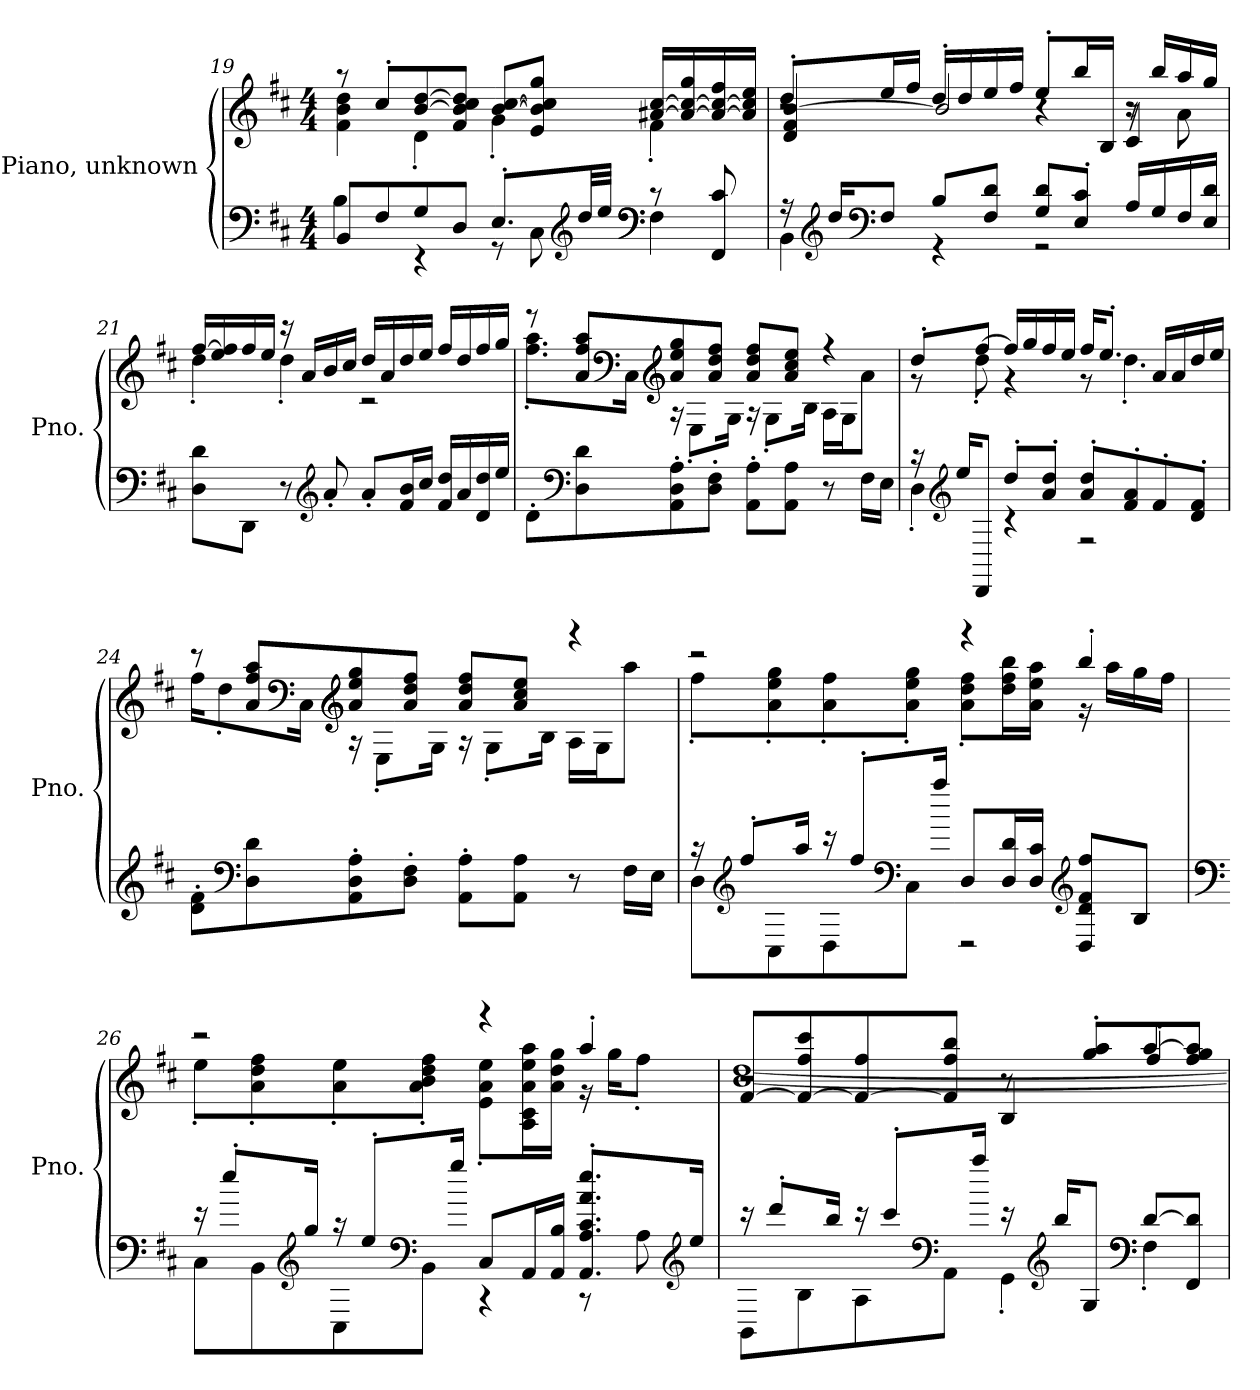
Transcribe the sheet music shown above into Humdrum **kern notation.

**kern	**kern
*part1	*part1
*staff2	*staff1
*I"Piano, unknown	*
*I'Pno.	*
!!LO:LB:g=z
*clefF4	*clefG2
*k[f#c#]	*k[f#c#]
*M4/4	*M4/4
=19	=19
*^	*^
8BB/L	4B\	8r	4f#\ 4b\ 4dd\
8F#/	.	8cc#'/L	.
8G/	4r	[8b/ [8dd/	4d'\
8D/J	.	8f#/ 8b/] 8cc#/ 8dd/]J	.
8.E'/L	8r	[8b/ [8cc#/L	4g'\
.	8C#\	8e/ 8b/] 8cc#/] 8gg/J	.
*clefG2	*	*	*
32dd/LL	.	.	.
32ee/JJJ	.	.	.
*clefF4	*	*	*
8r	4F#\	[16a#X/ [16cc#/LL	4f#'\
.	.	16a#/_ 16cc#/_ 16gg/	.
8FF#/ 8c#/	.	16a#/_ 16cc#/_ 16ff#/	.
.	.	16a#/] 16cc#/] 16ee/JJ	.
=20	=20	=20	=20
*	*	*	*^
16r	4BB\	8dd'/L	2r	4d/ 4f#/ [4b/
*clefG2	*	*	*	*
16dd/KL	.	.	.	.
*clefF4	*	*	*	*
8F#/J	.	16ee/L	.	.
.	.	16ff#/JJ	.	.
8B/L	4r	16dd'/LL	.	2b/]
.	.	16dd/	.	.
8F#/ 8d/J	.	16ee/	.	.
.	.	16ff#/JJ	.	.
8G/ 8d/L	2r	8ee'/L	4r	.
8E/' 8c#/'J	.	16bb/L	.	.
.	.	16B/JJ	.	.
16A/LL	.	16r	8r	4c#/
16G/	.	16bb/LL	.	.
16F#/	.	16aa/	8a\	.
16E/ 16d/JJ	.	16gg/JJ	.	.
*v	*v	*	*	*
*	*	*v	*v
!!LO:LB:g=z
=21	=21	=21
8D\ 8d\L	[16ff#/LL	4dd'\
.	16ee/ 16ff#/]	.
8DD\J	16ff#/	.
.	16ee/JJ	.
8r	16r	4dd'\
.	16a/LL	.
*clefG2	*	*
8a'/	16b/	.
.	16cc#/JJ	.
8a'/L	16dd/LL	2r
.	16a/	.
16f#/ 16b/L	16dd/	.
16cc#/JJ	16ee/JJ	.
16f#/ 16dd/LL	16ff#/LL	.
16a/	16dd/	.
16d/ 16dd/	16ff#/	.
16ee/JJ	16gg/JJ	.
=22	=22	=22
8d'\L	8r	8.ff#\' 8.aa\'L
*clefF4	*	*
8D\ 8d\	8a/ 8ff#/ 8aa/L	.
*	*clefF4	*
.	.	16C#\Jk
*	*clefG2	*
8AA\' 8D\' 8A\'	8a/ 8ee/ 8gg/	16r
.	.	8E'\L
8D\' 8F#\'J	8a/ 8dd/ 8ff#/J	.
.	.	16G\Jk
8AA\' 8A\'L	8a/ 8dd/ 8ff#/L	16r
.	.	8G'\L
8AA\ 8A\J	8a/ 8cc#/ 8ee/J	.
.	.	16B\Jk
8r	4r	16A\LL
.	.	16G\J
16F#\LL	.	8a\J
16E\JJ	.	.
!!LO:LB:g=z	!!
=23	=23	=23
*^	*	*
16r	4D'\	8dd'/L	8r
*clefG2	*	*	*
16ee/KL	.	.	.
8DD/J	.	[8ff#/J	8dd'\
8dd'/L	4r	16ff#/LL]	4r
.	.	16gg/	.
8a/' 8dd/'J	.	16ff#/	.
.	.	16ee/JJ	.
8a/' 8dd/'L	2r	16ff#/KL	8r
.	.	8.ee'/J	.
8f#/' 8a/'	.	.	4.dd'\
8f#'/	.	16a/LL	.
.	.	16a/	.
8d/' 8f#/'J	.	16dd/	.
.	.	16ee/JJ	.
*v	*v	*	*
=24	=24	=24
8d\' 8f#\'L	8r	16ff#\KL
.	.	8dd'\
*clefF4	*	*
8D\ 8d\	8a/ 8ff#/ 8aa/L	.
*	*clefF4	*
.	.	16C#\Jk
*	*clefG2	*
8AA\' 8D\' 8A\'	8a/ 8ee/ 8gg/	16r
.	.	8E'\L
8D\' 8F#\'J	8a/ 8dd/ 8ff#/J	.
.	.	16G\Jk
8AA\' 8A\'L	8a/ 8dd/ 8ff#/L	16r
.	.	8G'\L
8AA\ 8A\J	8a/ 8cc#/ 8ee/J	.
.	.	16B\Jk
8r	4r	16A\LL
.	.	16G\J
16F#\LL	.	8aa\J
16E\JJ	.	.
!!LO:PB:g=z	!!
=25	=25	=25
*^	*	*
16r	8D\L	2r	8ff#'\L
*clefG2	*	*	*
8ff#'/L	.	.	.
.	8C#\	.	8a\' 8ee\' 8gg\'
16aa/Jk	.	.	.
16r	8D\	.	8a\' 8ff#\'
8ff#'/L	.	.	.
*clefF4	*	*	*
.	8C#\J	.	8a\' 8ee\' 8gg\'J
16aa/Jk	.	.	.
8D/L	2r	4r	8a\' 8dd\' 8ff#\'L
16D/ 16d/L	.	.	16dd\ 16ff#\ 16bb\L
16D/ 16c#/JJ	.	.	16a\ 16ee\ 16aa\JJ
*clefG2	*	*	*
8D/ 8d/ 8f#/ 8ff#/L	.	4bb'/	16r
.	.	.	16aa\LL
8B/J	.	.	16gg\
.	.	.	16ff#\JJ
=26	=26	=26	=26
*clefF4	*	*	*
16r	8C#\L	2r	8ee'\L
8ee'/L	.	.	.
.	8BB\	.	8a\' 8dd\' 8ff#\'
*clefG2	*	*	*
16gg/Jk	.	.	.
16r	8C#\	.	8a\' 8ee\'
8ee'/L	.	.	.
*clefF4	*	*	*
.	8BB\J	.	8a\' 8b\' 8dd\' 8ff#\'J
16gg/Jk	.	.	.
8C#/L	4r	4r	8e\' 8a\' 8ee\'L
16AA/L	.	.	16A\ 16c#\ 16a\ 16ee\ 16aa\L
16AA/ 16B/JJ	.	.	16a\ 16dd\ 16gg\JJ
8.AA/' 8.A/' 8.c#/' 8.a/' 8.ee/'L	8r	4aa'/	16r
.	.	.	16gg\KL
.	8A\	.	8ff#'\J
*clefG2	*	*	*
16ee/Jk	.	.	.
!!LO:LB:g=z
=27	=27	=27	=27
*	*	*	*^
16r	8BB\L	[8f#/L	[1b [1dd	2r
8ddd'/L	.	.	.	.
.	8B\	8f#/_ 8ff#/ 8ccc#/	.	.
16bb/Jk	.	.	.	.
16r	8A\	8f#/_ 8ff#/	.	.
8ccc#'/L	.	.	.	.
*clefF4	*	*	*	*
.	8AA\J	8f#/] 8ff#/ 8bb/J	.	.
16aa/Jk	.	.	.	.
16r	4GG'\	8r	.	4B/
*clefG2	*	*	*	*
16bb/KL	.	.	.	.
8G/J	.	8gg/' 8aa/'L	.	.
*clefF4	*	*	*	*
[8d/L	4F#'\	[8aa/	.	4ff#'/
8FF#/ 8d/]J	.	8ff#/ 8gg/ 8aa/]J	.	.
*v	*v	*	*	*
*	*v	*v	*v
=	=
*-	*-
